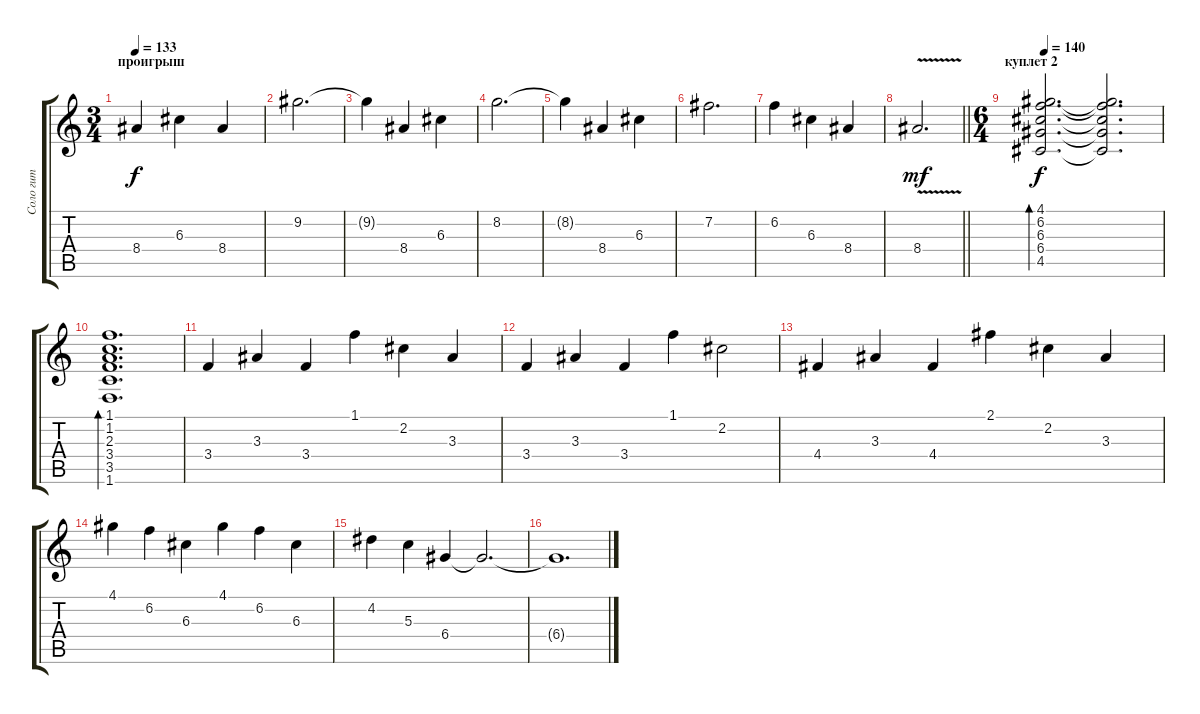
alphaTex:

\track ("Соло гит" "Соло гит") {instrument overdrivenguitar}
\staff {score tabs}
\tuning (E4 B3 G3 D3 A2 E2) {hide}
\ts (3 4)
\section ("" "проигрыш")
\tempo 133
\clef g2
\ks c
8.4.4{dy f} 6.3.4 8.4.4 |
9.2.2{d} |
9.2{t}.4 8.4.4 6.3.4 |
8.2.2{d} |
8.2{t}.4 8.4.4 6.3.4 |
7.2.2{d} |
6.2.4 6.3.4 8.4.4 |
\barLineRight lightlight
8.4{v}.2{d dy mf} |
\ts (6 4)
\section ("" "куплет 2")
\tempo 133
\tempo 140
(4.1 6.2 6.3 6.4 4.5).2{d bd 480 dy f} (4.1{t} 6.2{t} 6.3{t} 6.4{t} 4.5{t}).2{d} |
(1.1 1.2 2.3 3.4 3.5 1.6).1{d bd 480} |
3.4.4 3.3.4 3.4.4 1.1.4 2.2.4 3.3.4 |
3.4.4 3.3.4 3.4.4 1.1.4 2.2.2 |
4.4.4 3.3.4 4.4.4 2.1.4 2.2.4 3.3.4 |
4.1.4 6.2.4 6.3.4 4.1.4 6.2.4 6.3.4 |
4.2.4 5.3.4 6.4.4 6.4{t}.2{d} |
6.4{t}.1{d}
